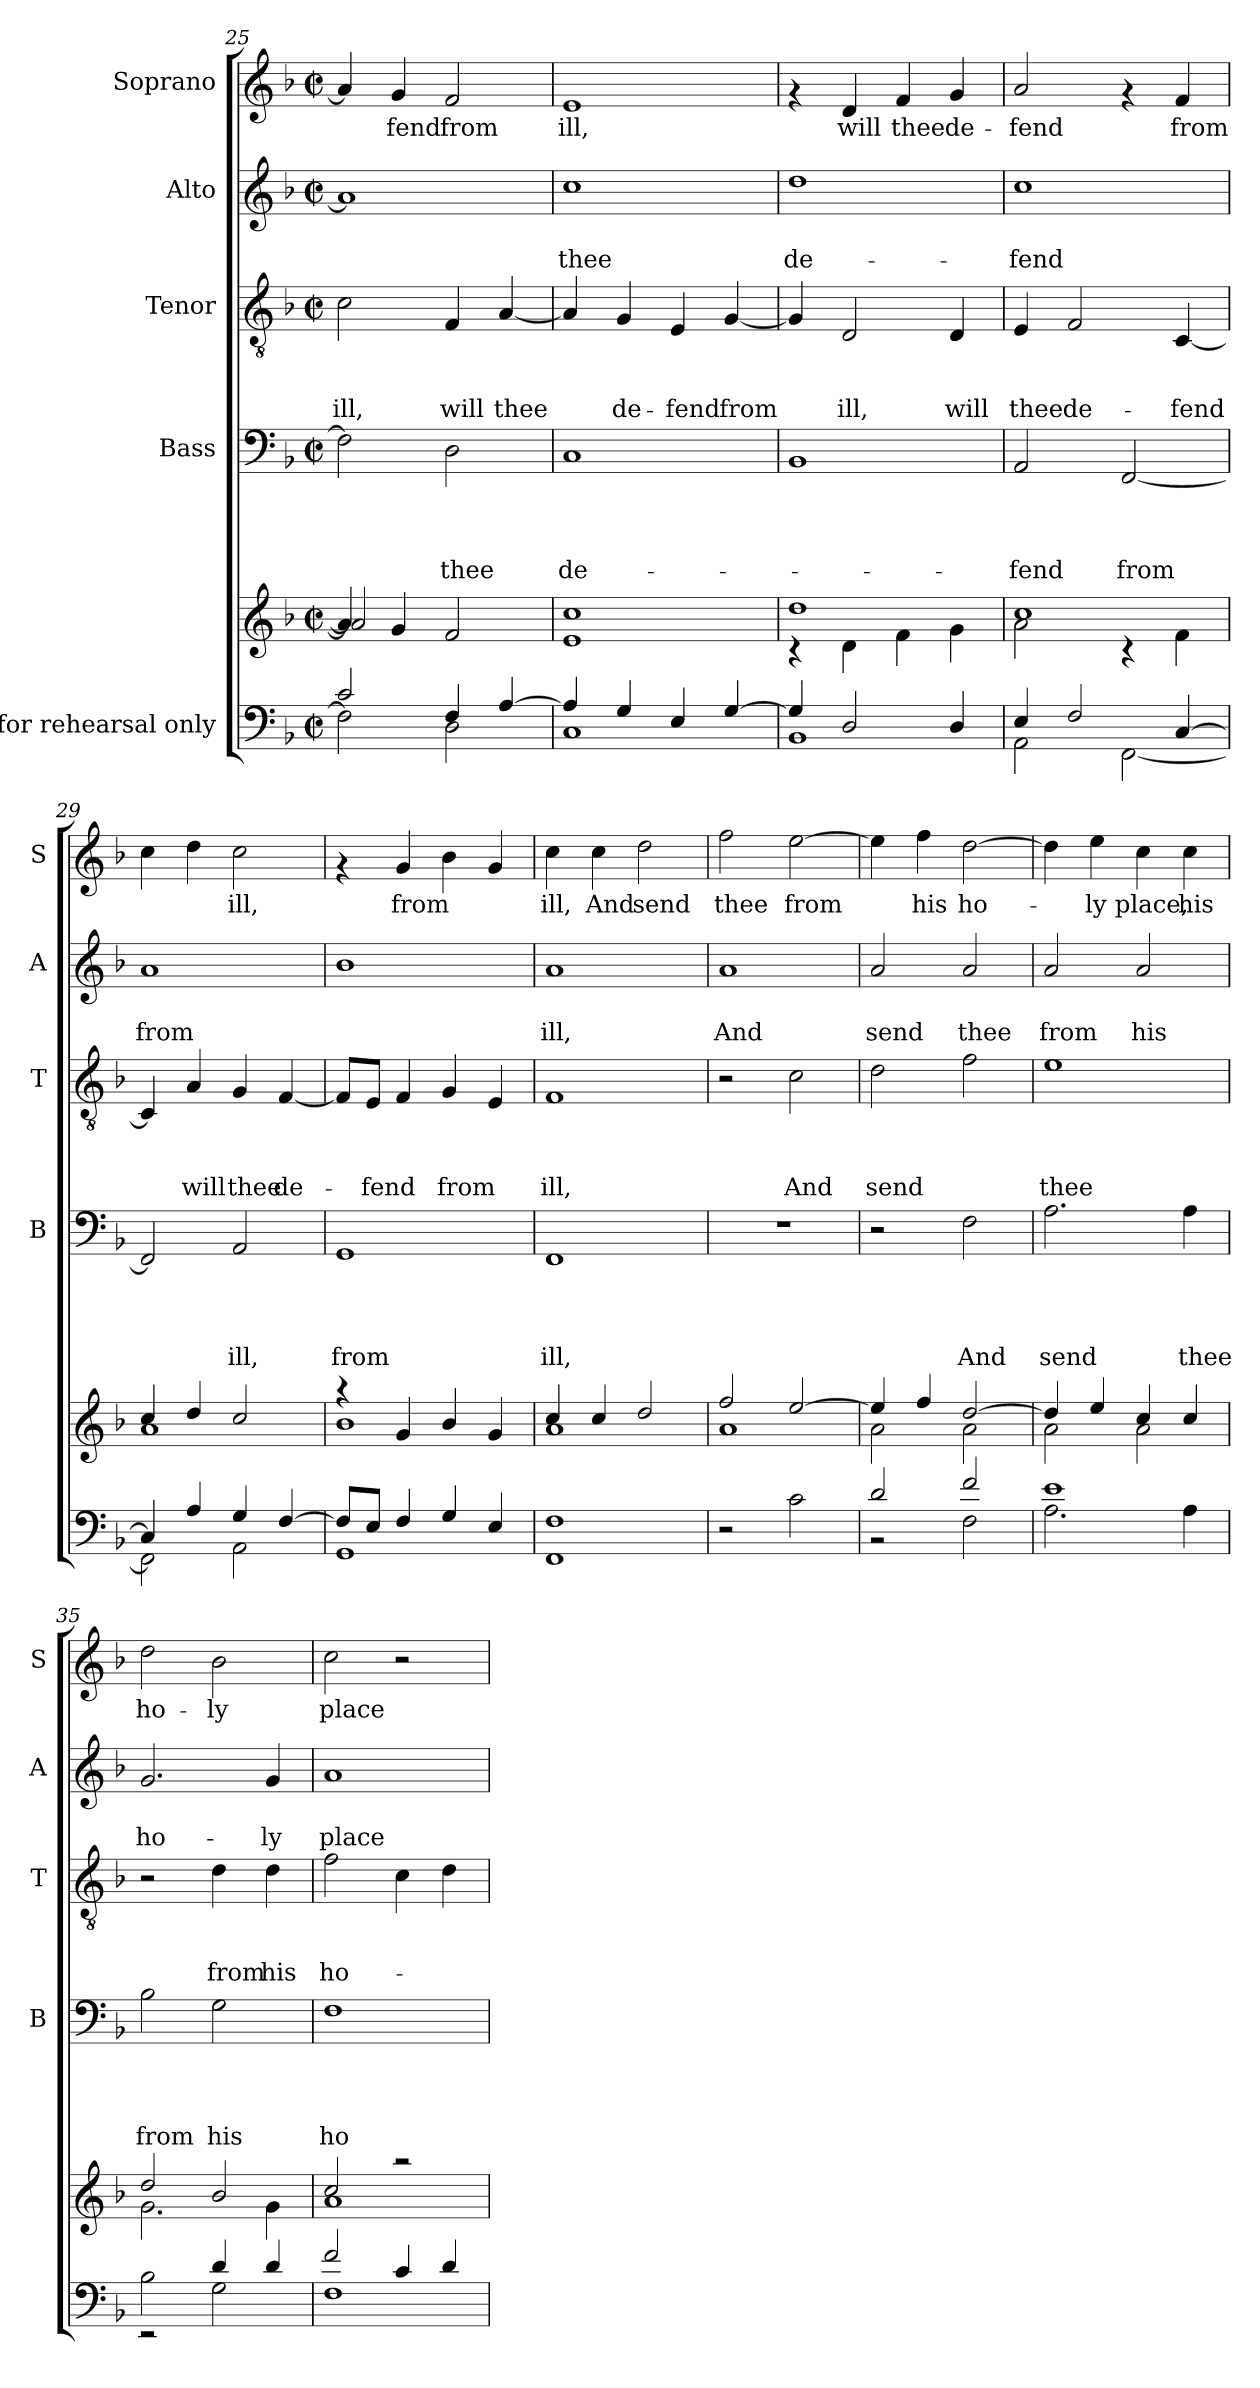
**kern	**kern	**kern	**text	**text	**text	**text	**kern	**text	**text	**text	**kern	**text	**text	**kern	**text
*part5	*part5	*part4	*part4	*part4	*part4	*part4	*part3	*part3	*part3	*part3	*part2	*part2	*part2	*part1	*part1
*staff6	*staff5	*staff4	*staff4	*staff4	*staff4	*staff4	*staff3	*staff3	*staff3	*staff3	*staff2	*staff2	*staff2	*staff1	*staff1
*I"( for rehearsal only	*	*I"Bass	*	*	*	*	*I"Tenor	*	*	*	*I"Alto	*	*	*I"Soprano	*
*	*	*I'B	*	*	*	*	*I'T	*	*	*	*I'A	*	*	*I'S	*
*clefF4	*clefG2	*clefF4	*	*	*	*	*clefGv2	*	*	*	*clefG2	*	*	*clefG2	*
*k[b-]	*k[b-]	*k[b-]	*	*	*	*	*k[b-]	*	*	*	*k[b-]	*	*	*k[b-]	*
*F:	*F:	*F:	*	*	*	*	*F:	*	*	*	*F:	*	*	*F:	*
*M2/2	*M2/2	*M2/2	*	*	*	*	*M2/2	*	*	*	*M2/2	*	*	*M2/2	*
*met(c|)	*met(c|)	*met(c|)	*	*	*	*	*met(c|)	*	*	*	*met(c|)	*	*	*met(c|)	*
=25	=25	=25	=25	=25	=25	=25	=25	=25	=25	=25	=25	=25	=25	=25	=25
*^	*^	*	*	*	*	*	*	*	*	*	*	*	*	*	*
!	!	!	!	!	!	!	!	!	!	!	!	!LO:LY:b	!	!	!	!	!
2c/	2F\]	4a/]	2a/]	2F\]	.	.	.	.	2c\	.	.	ill,	1a]	.	.	4a/]	.
!	!	!	!	!	!	!	!	!	!	!	!	!	!	!	!	!	!LO:LY:b
.	.	4g/	.	.	.	.	.	.	.	.	.	.	.	.	.	4g/	-fend
!	!	!	!	!	!	!	!	!LO:LY:b	!	!	!	!LO:LY:b	!	!	!	!	!LO:LY:b
4F/	2D\	2f/	2ryy	2D\	.	.	.	thee	4F/	.	.	will	.	.	.	2f/	from
!	!	!	!	!	!	!	!	!	!	!	!	!LO:LY:b	!	!	!	!	!
[>4A/	.	.	.	.	.	.	.	.	[<4A/	.	.	thee	.	.	.	.	.
*	*	*v	*v	*	*	*	*	*	*	*	*	*	*	*	*	*	*
=26	=26	=26	=26	=26	=26	=26	=26	=26	=26	=26	=26	=26	=26	=26	=26	=26
!	!	!	!	!	!	!	!LO:LY:b	!	!	!	!	!	!	!LO:LY:b	!	!LO:LY:b
4A/]	1C	1e 1cc	1C	.	.	.	de-	4A/]	.	.	.	1cc	.	thee	1e	ill,
!	!	!	!	!	!	!	!	!	!	!	!LO:LY:b	!	!	!	!	!
4G/	.	.	.	.	.	.	.	4G/	.	.	de-	.	.	.	.	.
!	!	!	!	!	!	!	!	!	!	!	!LO:LY:b	!	!	!	!	!
4E/	.	.	.	.	.	.	.	4E/	.	.	-fend	.	.	.	.	.
!	!	!	!	!	!	!	!	!	!	!	!LO:LY:b	!	!	!	!	!
[>4G/	.	.	.	.	.	.	.	[<4G/	.	.	from	.	.	.	.	.
=27	=27	=27	=27	=27	=27	=27	=27	=27	=27	=27	=27	=27	=27	=27	=27	=27
*	*	*^	*	*	*	*	*	*	*	*	*	*	*	*	*	*
!	!	!	!	!	!	!	!	!	!	!	!	!	!	!	!LO:LY:b	!	!
4G/]	1BB-	1dd	4rB	1BB-	.	.	.	.	4G/]	.	.	.	1dd	.	de-	4rf	.
!	!	!	!	!	!	!	!	!	!	!	!	!LO:LY:b	!	!	!	!	!LO:LY:b
2D/	.	.	4d\	.	.	.	.	.	2D/	.	.	ill,	.	.	.	4d/	will
!	!	!	!	!	!	!	!	!	!	!	!	!	!	!	!	!	!LO:LY:b
.	.	.	4f\	.	.	.	.	.	.	.	.	.	.	.	.	4f/	thee
!	!	!	!	!	!	!	!	!	!	!	!	!LO:LY:b	!	!	!	!	!LO:LY:b
4D/	.	.	4g\	.	.	.	.	.	4D/	.	.	will	.	.	.	4g/	de-
=28	=28	=28	=28	=28	=28	=28	=28	=28	=28	=28	=28	=28	=28	=28	=28	=28	=28
!	!	!	!	!	!	!	!	!LO:LY:b	!	!	!	!LO:LY:b	!	!	!LO:LY:b	!	!LO:LY:b
4E/	2AA\	1cc	2a\	2AA/	.	.	.	-fend	4E/	.	.	thee	1cc	.	-fend	2a/	-fend
!	!	!	!	!	!	!	!	!	!	!	!	!LO:LY:b	!	!	!	!	!
2F/	.	.	.	.	.	.	.	.	2F/	.	.	de-	.	.	.	.	.
!	!	!	!	!	!	!	!	!LO:LY:b	!	!	!	!	!	!	!	!	!
.	[<2FF\	.	4rB	[<2FF/	.	.	.	from	.	.	.	.	.	.	.	4rf	.
!	!	!	!	!	!	!	!	!	!	!	!	!LO:LY:b	!	!	!	!	!LO:LY:b
[>4C/	.	.	4f\	.	.	.	.	.	[<4C/	.	.	-fend	.	.	.	4f/	from
=29	=29	=29	=29	=29	=29	=29	=29	=29	=29	=29	=29	=29	=29	=29	=29	=29	=29
!	!	!	!	!	!	!	!	!	!	!	!	!	!	!	!LO:LY:b	!	!
4C/]	2FF\]	4cc/	1a	2FF/]	.	.	.	.	4C/]	.	.	.	1a	.	from	4cc\	.
!	!	!	!	!	!	!	!	!	!	!	!	!LO:LY:b	!	!	!	!	!
4A/	.	4dd/	.	.	.	.	.	.	4A/	.	.	will	.	.	.	4dd\	.
!	!	!	!	!	!	!	!	!LO:LY:b	!	!	!	!LO:LY:b	!	!	!	!	!LO:LY:b
4G/	2AA\	2cc/	.	2AA/	.	.	.	ill,	4G/	.	.	thee	.	.	.	2cc\	ill,
!	!	!	!	!	!	!	!	!	!	!	!	!LO:LY:b	!	!	!	!	!
[>4F/	.	.	.	.	.	.	.	.	[<4F/	.	.	de-	.	.	.	.	.
=30	=30	=30	=30	=30	=30	=30	=30	=30	=30	=30	=30	=30	=30	=30	=30	=30	=30
!	!	!	!	!	!	!	!	!LO:LY:b	!	!	!	!	!	!	!	!	!
8F/L]	1GG	4raa	1b-	1GG	.	.	.	from	8F/L]	.	.	.	1b-	.	.	4rf	.
!	!	!	!	!	!	!	!	!	!	!	!	!LO:LY:b	!	!	!	!	!
8E/J	.	.	.	.	.	.	.	.	8E/J	.	.	-fend	.	.	.	.	.
!	!	!	!	!	!	!	!	!	!	!	!	!	!	!	!	!	!LO:LY:b
4F/	.	4g/	.	.	.	.	.	.	4F/	.	.	.	.	.	.	4g/	from
!	!	!	!	!	!	!	!	!	!	!	!	!LO:LY:b	!	!	!	!	!
4G/	.	4b-/	.	.	.	.	.	.	4G/	.	.	from	.	.	.	4b-\	.
4E/	.	4g/	.	.	.	.	.	.	4E/	.	.	.	.	.	.	4g/	.
*v	*v	*	*	*	*	*	*	*	*	*	*	*	*	*	*	*	*
!!LO:PB:g=z
=31	=31	=31	=31	=31	=31	=31	=31	=31	=31	=31	=31	=31	=31	=31	=31	=31
!	!	!	!	!	!	!	!LO:LY:b	!	!	!	!LO:LY:b	!	!	!LO:LY:b	!	!LO:LY:b
1FF 1F	4cc/	1a	1FF	.	.	.	ill,	1F	.	.	ill,	1a	.	ill,	4cc\	ill,
!	!	!	!	!	!	!	!	!	!	!	!	!	!	!	!	!LO:LY:b
.	4cc/	.	.	.	.	.	.	.	.	.	.	.	.	.	4cc\	And
!	!	!	!	!	!	!	!	!	!	!	!	!	!	!	!	!LO:LY:b
.	2dd/	.	.	.	.	.	.	.	.	.	.	.	.	.	2dd\	send
=32	=32	=32	=32	=32	=32	=32	=32	=32	=32	=32	=32	=32	=32	=32	=32	=32
!	!	!	!	!	!	!	!	!	!	!	!	!	!	!LO:LY:b	!	!LO:LY:b
2r	2ff/	1a	1r	.	.	.	.	2r	.	.	.	1a	.	And	2ff\	thee
!	!	!	!	!	!	!	!	!	!	!	!LO:LY:b	!	!	!	!	!LO:LY:b
2c\	[>2ee/	.	.	.	.	.	.	2c\	.	.	And	.	.	.	[>2ee\	from
=33	=33	=33	=33	=33	=33	=33	=33	=33	=33	=33	=33	=33	=33	=33	=33	=33
*^	*	*	*	*	*	*	*	*	*	*	*	*	*	*	*	*
!	!	!	!	!	!	!	!	!	!	!	!	!LO:LY:b	!	!	!LO:LY:b	!	!
2d/	2r	4ee/]	2a\	2r	.	.	.	.	2d\	.	.	send	2a/	.	send	4ee\]	.
!	!	!	!	!	!	!	!	!	!	!	!	!	!	!	!	!	!LO:LY:b
.	.	4ff/	.	.	.	.	.	.	.	.	.	.	.	.	.	4ff\	his
!	!	!	!	!	!	!	!	!LO:LY:b	!	!	!	!	!	!	!LO:LY:b	!	!LO:LY:b
2f/	2F\	[>2dd/	2a\	2F\	.	.	.	And	2f\	.	.	.	2a/	.	thee	[>2dd\	ho-
=34	=34	=34	=34	=34	=34	=34	=34	=34	=34	=34	=34	=34	=34	=34	=34	=34	=34
!	!	!	!	!	!	!	!	!LO:LY:b	!	!	!	!LO:LY:b	!	!	!LO:LY:b	!	!
1e	2.A\	4dd/]	2a\	2.A\	.	.	.	send	1e	.	.	thee	2a/	.	from	4dd\]	.
!	!	!	!	!	!	!	!	!	!	!	!	!	!	!	!	!	!LO:LY:b
.	.	4ee/	.	.	.	.	.	.	.	.	.	.	.	.	.	4ee\	-ly
!	!	!	!	!	!	!	!	!	!	!	!	!	!	!	!LO:LY:b	!	!LO:LY:b
.	.	4cc/	2a\	.	.	.	.	.	.	.	.	.	2a/	.	his	4cc\	place,
!	!	!	!	!	!	!	!	!LO:LY:b	!	!	!	!	!	!	!	!	!LO:LY:b
.	4A\	4cc/	.	4A\	.	.	.	thee	.	.	.	.	.	.	.	4cc\	his
=35	=35	=35	=35	=35	=35	=35	=35	=35	=35	=35	=35	=35	=35	=35	=35	=35	=35
!	!	!	!	!	!	!	!	!LO:LY:b	!	!	!	!	!	!	!LO:LY:b	!	!LO:LY:b
2rEE	2B-\	2dd/	2.g\	2B-\	.	.	.	from	2r	.	.	.	2.g/	.	ho-	2dd\	ho-
!	!	!	!	!	!	!	!	!LO:LY:b	!	!	!	!LO:LY:b	!	!	!	!	!LO:LY:b
4d/	2G\	2b-/	.	2G\	.	.	.	his	4d\	.	.	from	.	.	.	2b-\	-ly
!	!	!	!	!	!	!	!	!	!	!	!	!LO:LY:b	!	!	!LO:LY:b	!	!
4d/	.	.	4g\	.	.	.	.	.	4d\	.	.	his	4g/	.	-ly	.	.
=36	=36	=36	=36	=36	=36	=36	=36	=36	=36	=36	=36	=36	=36	=36	=36	=36	=36
!	!	!	!	!	!	!	!	!LO:LY:b	!	!	!	!LO:LY:b	!	!	!LO:LY:b	!	!LO:LY:b
2f/	1F	2cc/	1a	1F	.	.	.	ho-	2f\	.	.	ho-	1a	.	place	2cc\	place
4c/	.	2raa	.	.	.	.	.	.	4c\	.	.	.	.	.	.	2r	.
4d/	.	.	.	.	.	.	.	.	4d\	.	.	.	.	.	.	.	.
*v	*v	*	*	*	*	*	*	*	*	*	*	*	*	*	*	*	*
*	*v	*v	*	*	*	*	*	*	*	*	*	*	*	*	*	*
=	=	=	=	=	=	=	=	=	=	=	=	=	=	=	=
*-	*-	*-	*-	*-	*-	*-	*-	*-	*-	*-	*-	*-	*-	*-	*-
